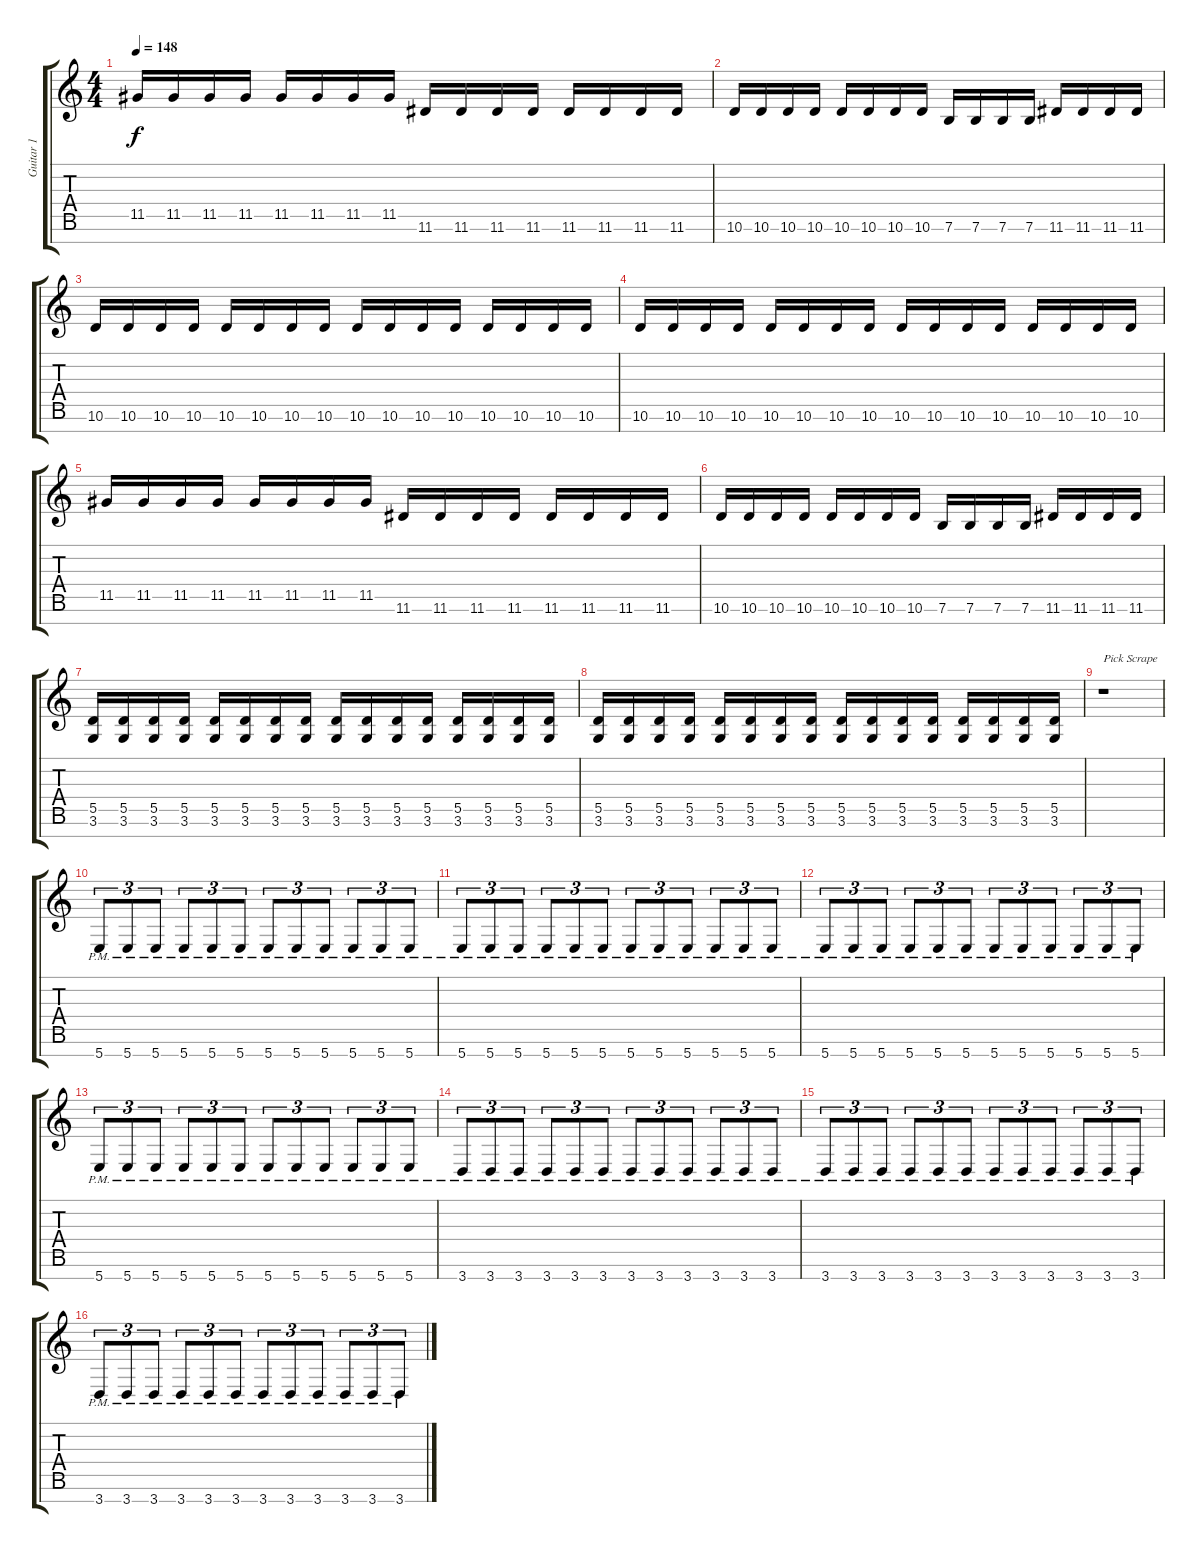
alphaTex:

\track ("Guitar 1" "Guitar 1") {instrument distortionguitar}
\staff {score tabs}
\tuning (E4 B3 G3 D3 A2 E2 B1) {hide}
\ts (4 4)
\tempo 148
\clef g2
\ks c
11.5.16{dy f} 11.5.16 11.5.16 11.5.16 11.5.16 11.5.16 11.5.16 11.5.16 11.6.16 11.6.16 11.6.16 11.6.16 11.6.16 11.6.16 11.6.16 11.6.16 |
10.6.16 10.6.16 10.6.16 10.6.16 10.6.16 10.6.16 10.6.16 10.6.16 7.6.16 7.6.16 7.6.16 7.6.16 11.6.16 11.6.16 11.6.16 11.6.16 |
10.6.16 10.6.16 10.6.16 10.6.16 10.6.16 10.6.16 10.6.16 10.6.16 10.6.16 10.6.16 10.6.16 10.6.16 10.6.16 10.6.16 10.6.16 10.6.16 |
10.6.16 10.6.16 10.6.16 10.6.16 10.6.16 10.6.16 10.6.16 10.6.16 10.6.16 10.6.16 10.6.16 10.6.16 10.6.16 10.6.16 10.6.16 10.6.16 |
11.5.16 11.5.16 11.5.16 11.5.16 11.5.16 11.5.16 11.5.16 11.5.16 11.6.16 11.6.16 11.6.16 11.6.16 11.6.16 11.6.16 11.6.16 11.6.16 |
10.6.16 10.6.16 10.6.16 10.6.16 10.6.16 10.6.16 10.6.16 10.6.16 7.6.16 7.6.16 7.6.16 7.6.16 11.6.16 11.6.16 11.6.16 11.6.16 |
(5.5 3.6).16 (5.5 3.6).16 (5.5 3.6).16 (5.5 3.6).16 (5.5 3.6).16 (5.5 3.6).16 (5.5 3.6).16 (5.5 3.6).16 (5.5 3.6).16 (5.5 3.6).16 (5.5 3.6).16 (5.5 3.6).16 (5.5 3.6).16 (5.5 3.6).16 (5.5 3.6).16 (5.5 3.6).16 |
(5.5 3.6).16 (5.5 3.6).16 (5.5 3.6).16 (5.5 3.6).16 (5.5 3.6).16 (5.5 3.6).16 (5.5 3.6).16 (5.5 3.6).16 (5.5 3.6).16 (5.5 3.6).16 (5.5 3.6).16 (5.5 3.6).16 (5.5 3.6).16 (5.5 3.6).16 (5.5 3.6).16 (5.5 3.6).16 |
r.1{txt "Pick Scrape"} |
5.7{pm}.8{tu (3 2)} 5.7{pm}.8{tu (3 2)} 5.7{pm}.8{tu (3 2)} 5.7{pm}.8{tu (3 2)} 5.7{pm}.8{tu (3 2)} 5.7{pm}.8{tu (3 2)} 5.7{pm}.8{tu (3 2)} 5.7{pm}.8{tu (3 2)} 5.7{pm}.8{tu (3 2)} 5.7{pm}.8{tu (3 2)} 5.7{pm}.8{tu (3 2)} 5.7{pm}.8{tu (3 2)} |
5.7{pm}.8{tu (3 2)} 5.7{pm}.8{tu (3 2)} 5.7{pm}.8{tu (3 2)} 5.7{pm}.8{tu (3 2)} 5.7{pm}.8{tu (3 2)} 5.7{pm}.8{tu (3 2)} 5.7{pm}.8{tu (3 2)} 5.7{pm}.8{tu (3 2)} 5.7{pm}.8{tu (3 2)} 5.7{pm}.8{tu (3 2)} 5.7{pm}.8{tu (3 2)} 5.7{pm}.8{tu (3 2)} |
5.7{pm}.8{tu (3 2)} 5.7{pm}.8{tu (3 2)} 5.7{pm}.8{tu (3 2)} 5.7{pm}.8{tu (3 2)} 5.7{pm}.8{tu (3 2)} 5.7{pm}.8{tu (3 2)} 5.7{pm}.8{tu (3 2)} 5.7{pm}.8{tu (3 2)} 5.7{pm}.8{tu (3 2)} 5.7{pm}.8{tu (3 2)} 5.7{pm}.8{tu (3 2)} 5.7{pm}.8{tu (3 2)} |
5.7{pm}.8{tu (3 2)} 5.7{pm}.8{tu (3 2)} 5.7{pm}.8{tu (3 2)} 5.7{pm}.8{tu (3 2)} 5.7{pm}.8{tu (3 2)} 5.7{pm}.8{tu (3 2)} 5.7{pm}.8{tu (3 2)} 5.7{pm}.8{tu (3 2)} 5.7{pm}.8{tu (3 2)} 5.7{pm}.8{tu (3 2)} 5.7{pm}.8{tu (3 2)} 5.7{pm}.8{tu (3 2)} |
3.7{pm}.8{tu (3 2)} 3.7{pm}.8{tu (3 2)} 3.7{pm}.8{tu (3 2)} 3.7{pm}.8{tu (3 2)} 3.7{pm}.8{tu (3 2)} 3.7{pm}.8{tu (3 2)} 3.7{pm}.8{tu (3 2)} 3.7{pm}.8{tu (3 2)} 3.7{pm}.8{tu (3 2)} 3.7{pm}.8{tu (3 2)} 3.7{pm}.8{tu (3 2)} 3.7{pm}.8{tu (3 2)} |
3.7{pm}.8{tu (3 2)} 3.7{pm}.8{tu (3 2)} 3.7{pm}.8{tu (3 2)} 3.7{pm}.8{tu (3 2)} 3.7{pm}.8{tu (3 2)} 3.7{pm}.8{tu (3 2)} 3.7{pm}.8{tu (3 2)} 3.7{pm}.8{tu (3 2)} 3.7{pm}.8{tu (3 2)} 3.7{pm}.8{tu (3 2)} 3.7{pm}.8{tu (3 2)} 3.7{pm}.8{tu (3 2)} |
3.7{pm}.8{tu (3 2)} 3.7{pm}.8{tu (3 2)} 3.7{pm}.8{tu (3 2)} 3.7{pm}.8{tu (3 2)} 3.7{pm}.8{tu (3 2)} 3.7{pm}.8{tu (3 2)} 3.7{pm}.8{tu (3 2)} 3.7{pm}.8{tu (3 2)} 3.7{pm}.8{tu (3 2)} 3.7{pm}.8{tu (3 2)} 3.7{pm}.8{tu (3 2)} 3.7{pm}.8{tu (3 2)}
